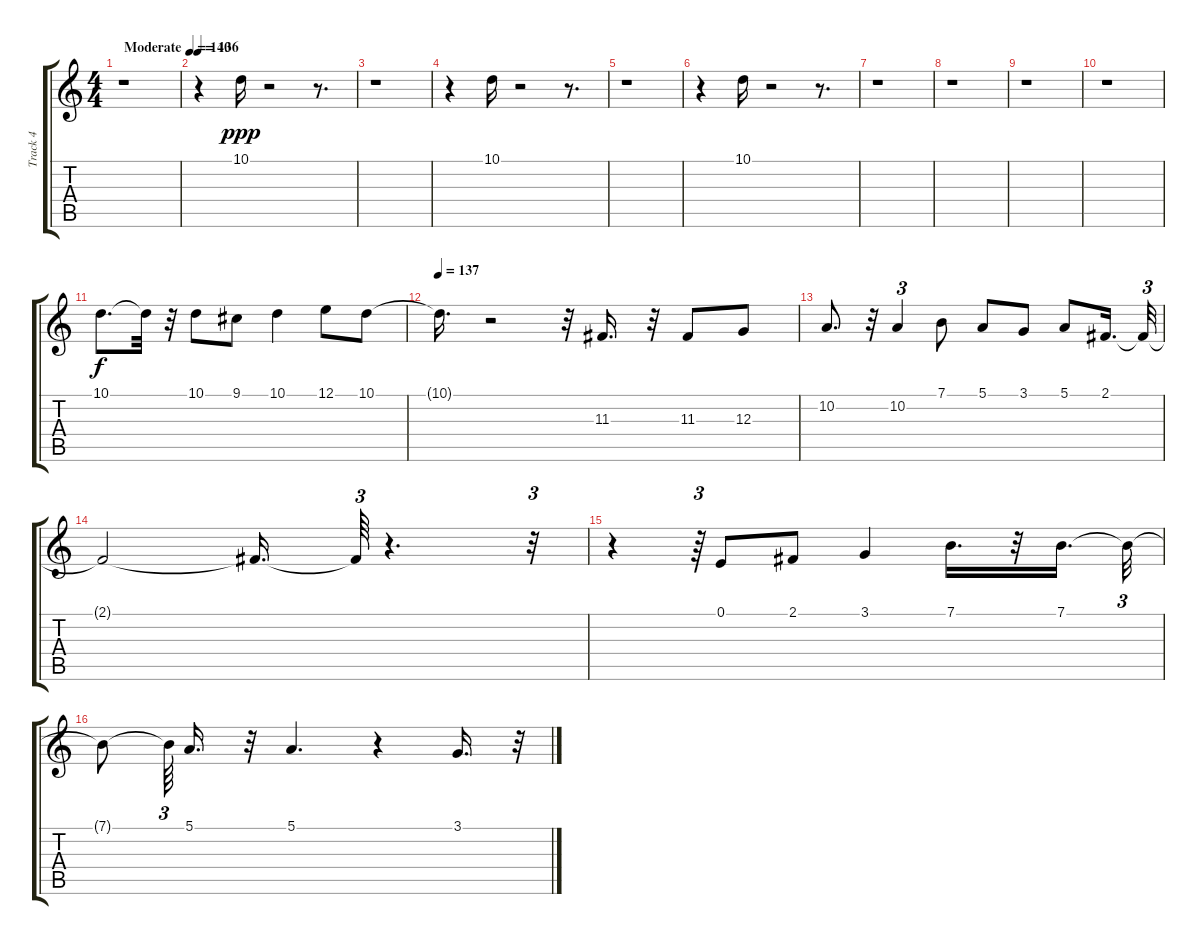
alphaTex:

\track ("Track 4" "Track 4") {instrument voiceoohs}
\staff {score tabs}
\tuning (E4 B3 G3 D3 A2 E2) {hide}
\ts (4 4)
\tempo (140 "Moderate")
\clef g2
\ks c
r.1{dy ppp instrument voiceoohs} |
\tempo 136
r.4 10.1.16 r.2 r.8{d} |
r.1 |
r.4 10.1.16 r.2 r.8{d} |
r.1 |
r.4 10.1.16 r.2 r.8{d} |
r.1 |
r.1 |
r.1 |
r.1 |
10.1.8{d dy f} 10.1{t}.32 r.32 10.1.8 9.1.8 10.1.4 12.1.8 10.1.8 |
\tempo 137
10.1{t}.16{d} r.2 r.32 11.3.16{d} r.32 11.3.8 12.3.8 |
10.2.8{d} r.32 10.2.4{tu (3 2)} 7.1.8 5.1.8 3.1.8 5.1.8 2.1.16{d} 2.1{t}.32{tu (3 2)} |
2.1{t}.2 2.1{t}.16{d} 2.1{t}.64{tu (3 2)} r.4{d} r.32{tu (3 2)} |
r.4 r.64{tu (3 2)} 0.1.8 2.1.8 3.1.4 7.1.16{d} r.32 7.1.16{d} 7.1{t}.32{tu (3 2)} |
7.1{t}.8 7.1{t}.64{tu (3 2)} 5.1.16{d} r.32 5.1.4{d} r.4 3.1.16{d} r.32{tu (3 2)}
